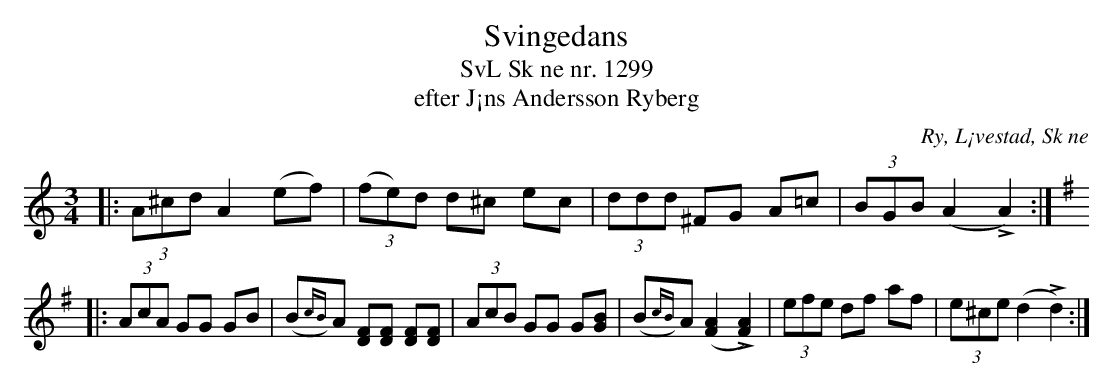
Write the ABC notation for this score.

X:1
T:Svingedans
T:SvL Sk ne nr. 1299
T:efter J¡ns Andersson Ryberg
O:Ry, L¡vestad, Sk ne
M:3/4
L:1/8
K:C
|: (3A^cd A2 (ef) | (3(fe)d d^c ec | (3ddd ^FG A=c | (3BGB (A2 LA2) :|
[K:Em]|: (3AcA GG GB | (B{cB})A [FD][FD] [FD][FD] | (3AcB GG G[BG] | (B{cB})A ([A2F2] L[A2F2]) | (3efe df af | (3e^ce (d2 Ld2) :|
